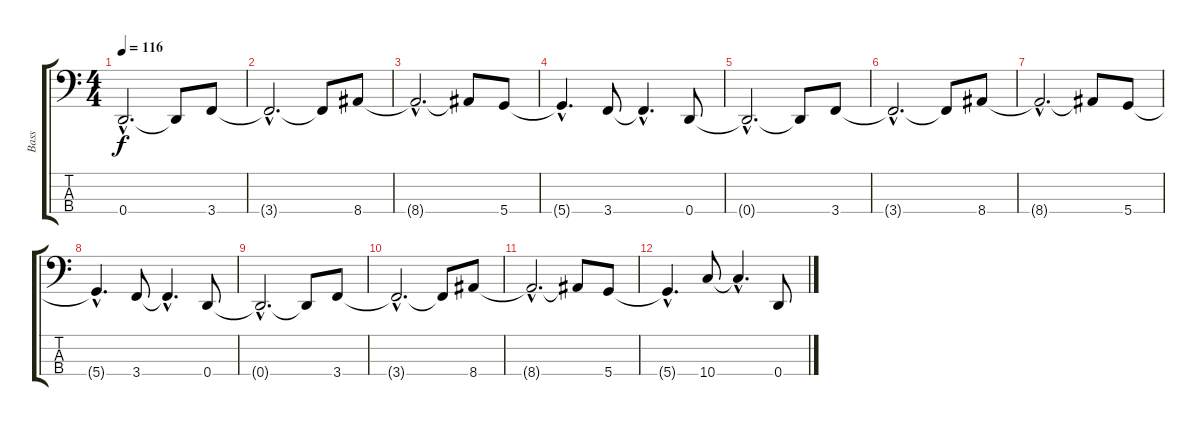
\track ("Bass" "Bass") {instrument electricbassfinger}
\staff {score tabs}
\tuning (G2 D2 A1 D1) {hide}
\ts (4 4)
\tempo 116
\clef f4
\ks c
0.4{hac t}.2{d dy f} 0.4{t}.8 3.4.8 |
3.4{hac t}.2{d} 3.4{t}.8 8.4.8 |
8.4{hac t}.2{d} 8.4{t}.8 5.4.8 |
5.4{hac t}.4{d} 3.4.8 3.4{hac t}.4{d} 0.4.8 |
0.4{hac t}.2{d} 0.4{t}.8 3.4.8 |
3.4{hac t}.2{d} 3.4{t}.8 8.4.8 |
8.4{hac t}.2{d} 8.4{t}.8 5.4.8 |
5.4{hac t}.4{d} 3.4.8 3.4{hac t}.4{d} 0.4.8 |
0.4{hac t}.2{d} 0.4{t}.8 3.4.8 |
3.4{hac t}.2{d} 3.4{t}.8 8.4.8 |
8.4{hac t}.2{d} 8.4{t}.8 5.4.8 |
5.4{hac t}.4{d} 10.4.8 10.4{hac t}.4{d} 0.4.8
